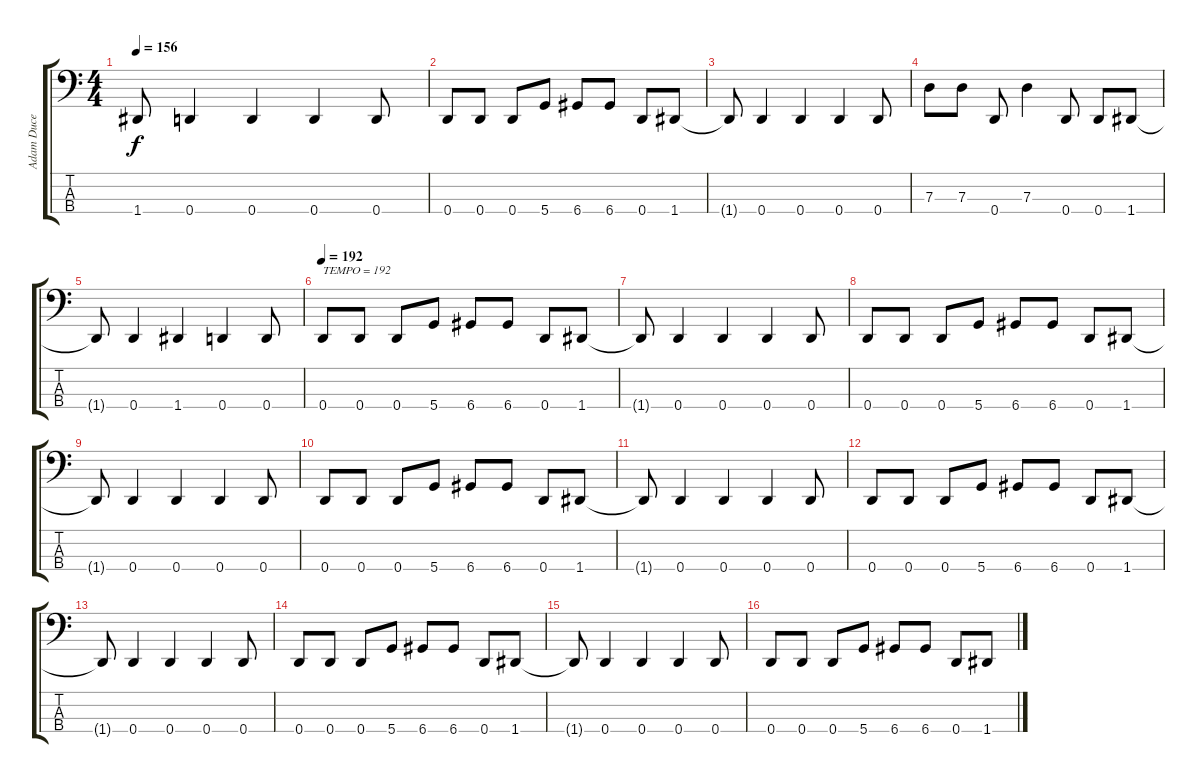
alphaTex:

\track ("Adam Duce" "Adam Duce") {instrument electricbasspick}
\staff {score tabs}
\tuning (F2 C2 G1 D1) {hide}
\ts (4 4)
\tempo 156
\clef f4
\ks c
1.4{t}.8{dy f} 0.4.4 0.4.4 0.4.4 0.4.8 |
0.4.8 0.4.8 0.4.8 5.4.8 6.4.8 6.4.8 0.4.8 1.4.8 |
1.4{t}.8 0.4.4 0.4.4 0.4.4 0.4.8 |
7.3.8 7.3.8 0.4.8 7.3.4 0.4.8 0.4.8 1.4.8 |
1.4{t}.8 0.4.4 1.4.4 0.4.4 0.4.8 |
\tempo 192
0.4.8{txt "TEMPO = 192"} 0.4.8 0.4.8 5.4.8 6.4.8 6.4.8 0.4.8 1.4.8 |
1.4{t}.8 0.4.4 0.4.4 0.4.4 0.4.8 |
0.4.8 0.4.8 0.4.8 5.4.8 6.4.8 6.4.8 0.4.8 1.4.8 |
1.4{t}.8 0.4.4 0.4.4 0.4.4 0.4.8 |
0.4.8 0.4.8 0.4.8 5.4.8 6.4.8 6.4.8 0.4.8 1.4.8 |
1.4{t}.8 0.4.4 0.4.4 0.4.4 0.4.8 |
0.4.8 0.4.8 0.4.8 5.4.8 6.4.8 6.4.8 0.4.8 1.4.8 |
1.4{t}.8 0.4.4 0.4.4 0.4.4 0.4.8 |
0.4.8 0.4.8 0.4.8 5.4.8 6.4.8 6.4.8 0.4.8 1.4.8 |
1.4{t}.8 0.4.4 0.4.4 0.4.4 0.4.8 |
0.4.8 0.4.8 0.4.8 5.4.8 6.4.8 6.4.8 0.4.8 1.4.8
